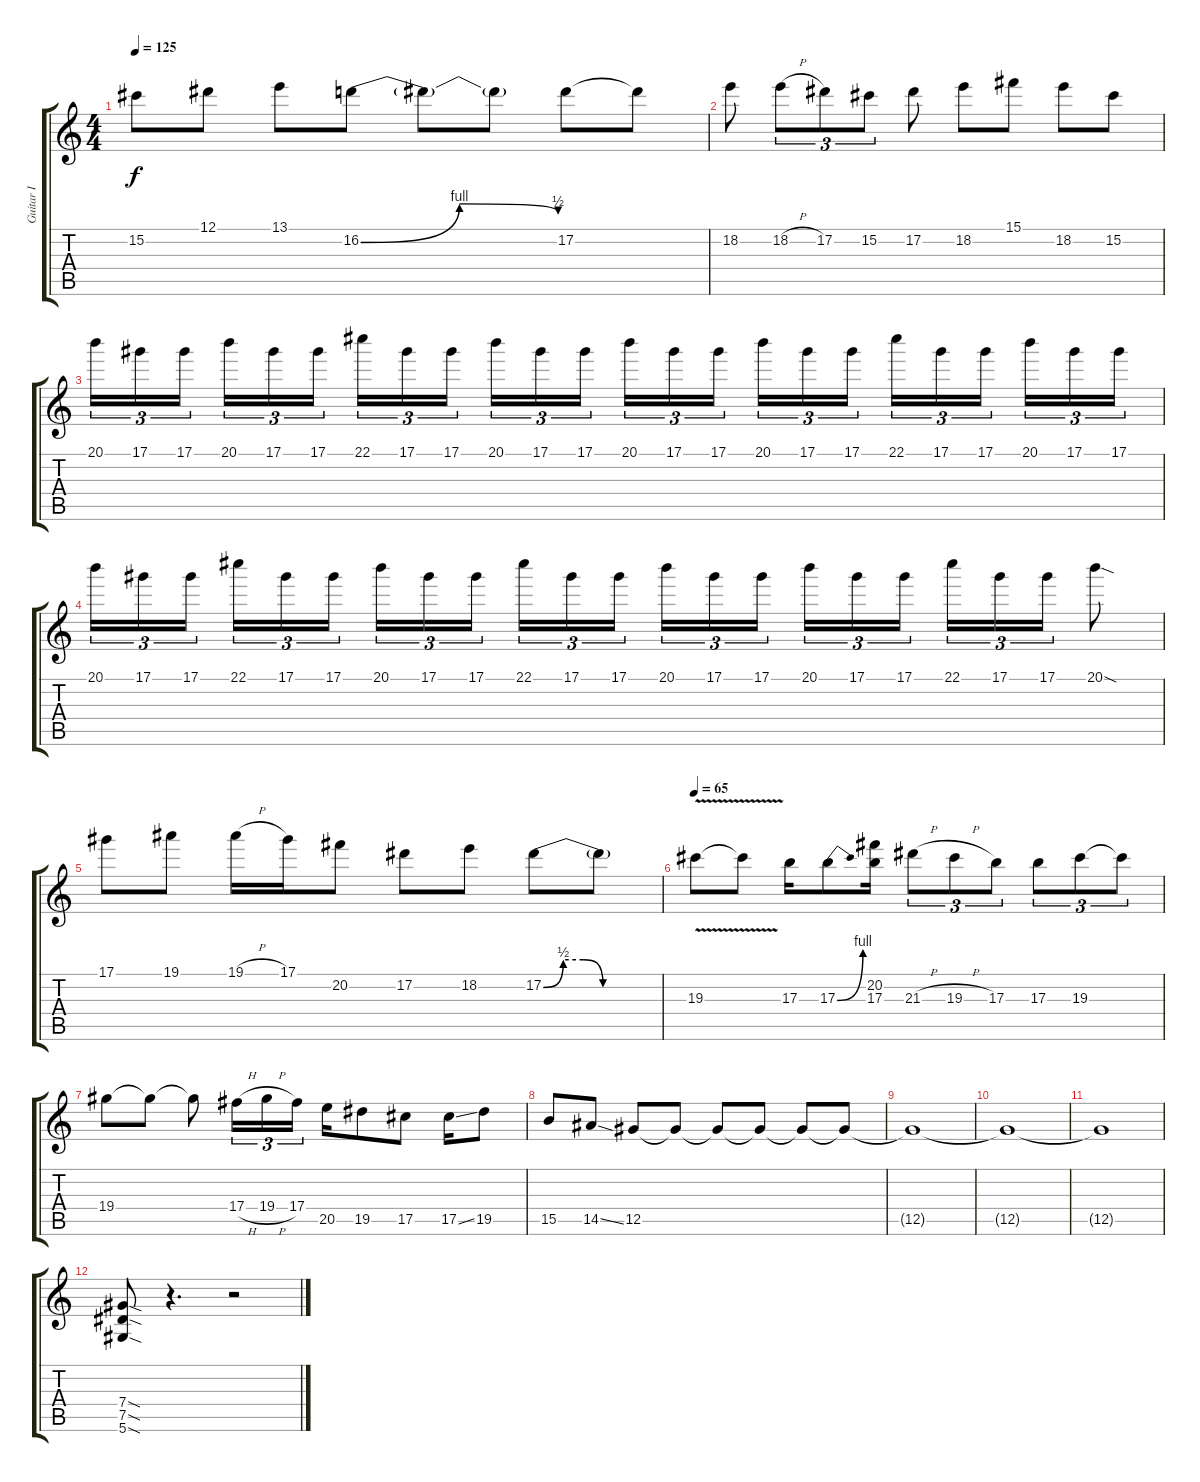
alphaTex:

\track ("Guitar I" "Guitar I") {instrument distortionguitar}
\staff {score tabs}
\tuning (Eb4 Bb3 Gb3 Db3 Ab2 Eb2) {hide}
\ts (4 4)
\tempo 125
\clef g2
\ks c
15.2.8{dy f} 12.1.8 13.1.8 16.2{be (bendrelease 0 0 15 4 45 4 60 2)}.8 16.2{t}.8 16.2{t}.8 17.2.8 17.2{t}.8 |
18.2.8 18.2{h}.8{tu (3 2)} 17.2.8{tu (3 2)} 15.2.8{tu (3 2)} 17.2.8 18.2.8 15.1.8 18.2.8 15.2.8 |
20.1.16{tu (3 2)} 17.1.16{tu (3 2)} 17.1.16{tu (3 2) beam splitsecondary} 20.1.16{tu (3 2)} 17.1.16{tu (3 2)} 17.1.16{tu (3 2)} 22.1.16{tu (3 2)} 17.1.16{tu (3 2)} 17.1.16{tu (3 2) beam splitsecondary} 20.1.16{tu (3 2)} 17.1.16{tu (3 2)} 17.1.16{tu (3 2)} 20.1.16{tu (3 2)} 17.1.16{tu (3 2)} 17.1.16{tu (3 2) beam splitsecondary} 20.1.16{tu (3 2)} 17.1.16{tu (3 2)} 17.1.16{tu (3 2)} 22.1.16{tu (3 2)} 17.1.16{tu (3 2)} 17.1.16{tu (3 2) beam splitsecondary} 20.1.16{tu (3 2)} 17.1.16{tu (3 2)} 17.1.16{tu (3 2)} |
20.1.16{tu (3 2)} 17.1.16{tu (3 2)} 17.1.16{tu (3 2) beam splitsecondary} 22.1.16{tu (3 2)} 17.1.16{tu (3 2)} 17.1.16{tu (3 2)} 20.1.16{tu (3 2)} 17.1.16{tu (3 2)} 17.1.16{tu (3 2) beam splitsecondary} 22.1.16{tu (3 2)} 17.1.16{tu (3 2)} 17.1.16{tu (3 2)} 20.1.16{tu (3 2)} 17.1.16{tu (3 2)} 17.1.16{tu (3 2) beam splitsecondary} 20.1.16{tu (3 2)} 17.1.16{tu (3 2)} 17.1.16{tu (3 2)} 22.1.16{tu (3 2)} 17.1.16{tu (3 2)} 17.1.16{tu (3 2)} 20.1{sod}.8 |
17.1.8 19.1.8 19.1{h}.16 17.1.16 20.2.8 17.2.8 18.2.8 17.2{be (custom 0 0 10 2 20 2 30 0 60 0)}.8 17.2{t}.8 |
\tempo 65
19.3{v}.8 19.3{t}.8 17.3.16 17.3{be (bend 0 0 60 4)}.8 (20.2 17.3).16 21.3{h}.8{tu (3 2)} 19.3{h}.8{tu (3 2)} 17.3.8{tu (3 2)} 17.3.8{tu (3 2)} 19.3.8{tu (3 2)} 19.3{t}.8{tu (3 2)} |
19.4.8 19.4{t}.8 19.4{t}.8 17.4{h}.16{tu (3 2)} 19.4{h}.16{tu (3 2)} 17.4.16{tu (3 2)} 20.5.16 19.5.8 17.5.8 17.5{ss}.16 19.5.8 |
15.5.8 14.5{ss}.8 12.5.8 12.5{t}.8 12.5{t}.8 12.5{t}.8 12.5{t}.8 12.5{t}.8 |
12.5{t}.1 |
12.5{t}.1 |
12.5{t}.1 |
(7.4{sod} 7.5{sod} 5.6{sod}).8 r.4{d} r.2
